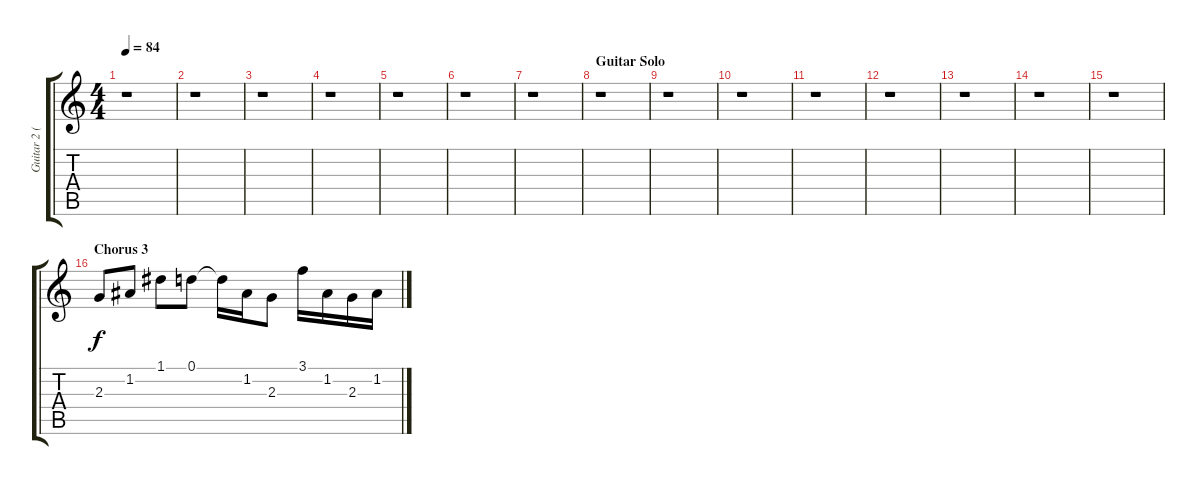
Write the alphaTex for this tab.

\track ("Guitar 2 (Overdrive sound) - Mark Engles" "Guitar 2 (") {instrument overdrivenguitar}
\staff {score tabs}
\tuning (D4 A3 F3 C3 G2 D2) {hide}
\ts (4 4)
\tempo 84
\clef g2
\ks c
r.1{dy f} |
r.1 |
r.1 |
r.1 |
r.1 |
r.1 |
r.1 |
\section ("" "Guitar Solo")
r.1 |
r.1 |
r.1 |
r.1 |
r.1 |
r.1 |
r.1 |
r.1 |
\section ("" "Chorus 3")
2.3.8{volume 10} 1.2.8 1.1.8 0.1.8 0.1{t}.16 1.2.16 2.3.8 3.1.16 1.2.16 2.3.16 1.2.16
